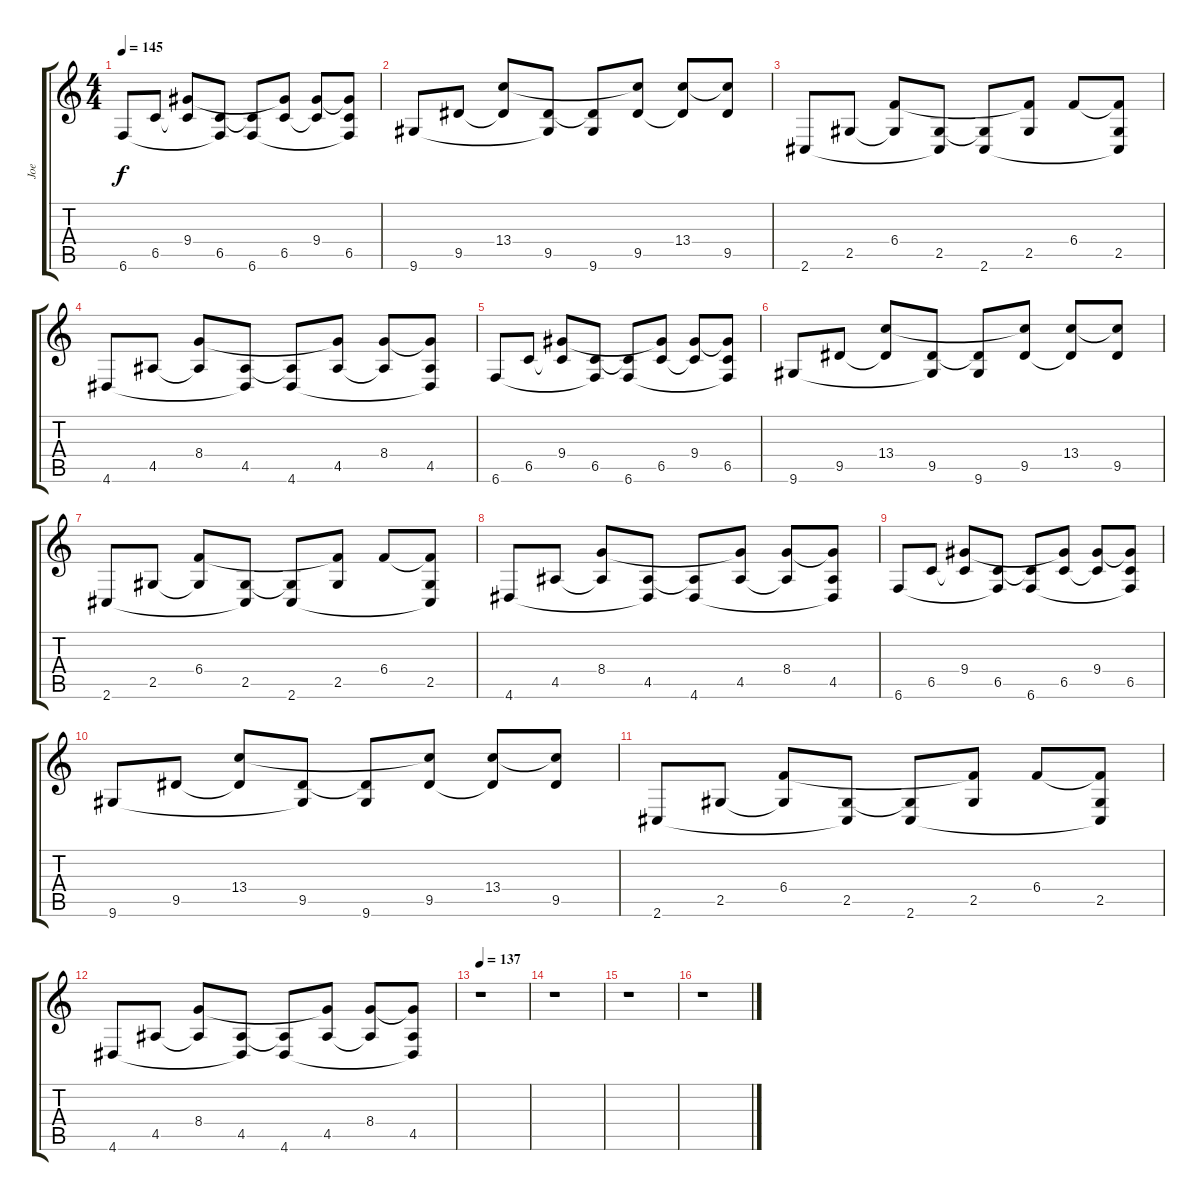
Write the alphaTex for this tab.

\track ("Joe" "Joe") {instrument distortionguitar}
\staff {score tabs}
\tuning (Db4 Ab3 E3 B2 Gb2 B1) {hide}
\ts (4 4)
\tempo 145
\clef g2
\ks c
6.6.8{dy f} 6.5.8 (9.4 6.5{t}).8 (6.5 6.6{t}).8 (6.5{t} 6.6).8 (9.4{t} 6.5).8 (9.4 6.5{t}).8 (9.4{t} 6.5 6.6{t}).8 |
9.6.8 9.5.8 (13.4 9.5{t}).8 (9.5 9.6{t}).8 (9.5{t} 9.6).8 (13.4{t} 9.5).8 (13.4 9.5{t}).8 (13.4{t} 9.5).8 |
2.6.8 2.5.8 (6.4 2.5{t}).8 (2.5 2.6{t}).8 (2.5{t} 2.6).8 (6.4{t} 2.5).8 6.4.8 (6.4{t} 2.5 2.6{t}).8 |
4.6.8 4.5.8 (8.4 4.5{t}).8 (4.5 4.6{t}).8 (4.5{t} 4.6).8 (8.4{t} 4.5).8 (8.4 4.5{t}).8 (8.4{t} 4.5 4.6{t}).8 |
6.6.8 6.5.8 (9.4 6.5{t}).8 (6.5 6.6{t}).8 (6.5{t} 6.6).8 (9.4{t} 6.5).8 (9.4 6.5{t}).8 (9.4{t} 6.5 6.6{t}).8 |
9.6.8 9.5.8 (13.4 9.5{t}).8 (9.5 9.6{t}).8 (9.5{t} 9.6).8 (13.4{t} 9.5).8 (13.4 9.5{t}).8 (13.4{t} 9.5).8 |
2.6.8 2.5.8 (6.4 2.5{t}).8 (2.5 2.6{t}).8 (2.5{t} 2.6).8 (6.4{t} 2.5).8 6.4.8 (6.4{t} 2.5 2.6{t}).8 |
4.6.8 4.5.8 (8.4 4.5{t}).8 (4.5 4.6{t}).8 (4.5{t} 4.6).8 (8.4{t} 4.5).8 (8.4 4.5{t}).8 (8.4{t} 4.5 4.6{t}).8 |
6.6.8 6.5.8 (9.4 6.5{t}).8 (6.5 6.6{t}).8 (6.5{t} 6.6).8 (9.4{t} 6.5).8 (9.4 6.5{t}).8 (9.4{t} 6.5 6.6{t}).8 |
9.6.8 9.5.8 (13.4 9.5{t}).8 (9.5 9.6{t}).8 (9.5{t} 9.6).8 (13.4{t} 9.5).8 (13.4 9.5{t}).8 (13.4{t} 9.5).8 |
2.6.8 2.5.8 (6.4 2.5{t}).8 (2.5 2.6{t}).8 (2.5{t} 2.6).8 (6.4{t} 2.5).8 6.4.8 (6.4{t} 2.5 2.6{t}).8 |
4.6.8 4.5.8 (8.4 4.5{t}).8 (4.5 4.6{t}).8 (4.5{t} 4.6).8 (8.4{t} 4.5).8 (8.4 4.5{t}).8 (8.4{t} 4.5 4.6{t}).8 |
\tempo 137
r.1 |
r.1 |
r.1 |
r.1
